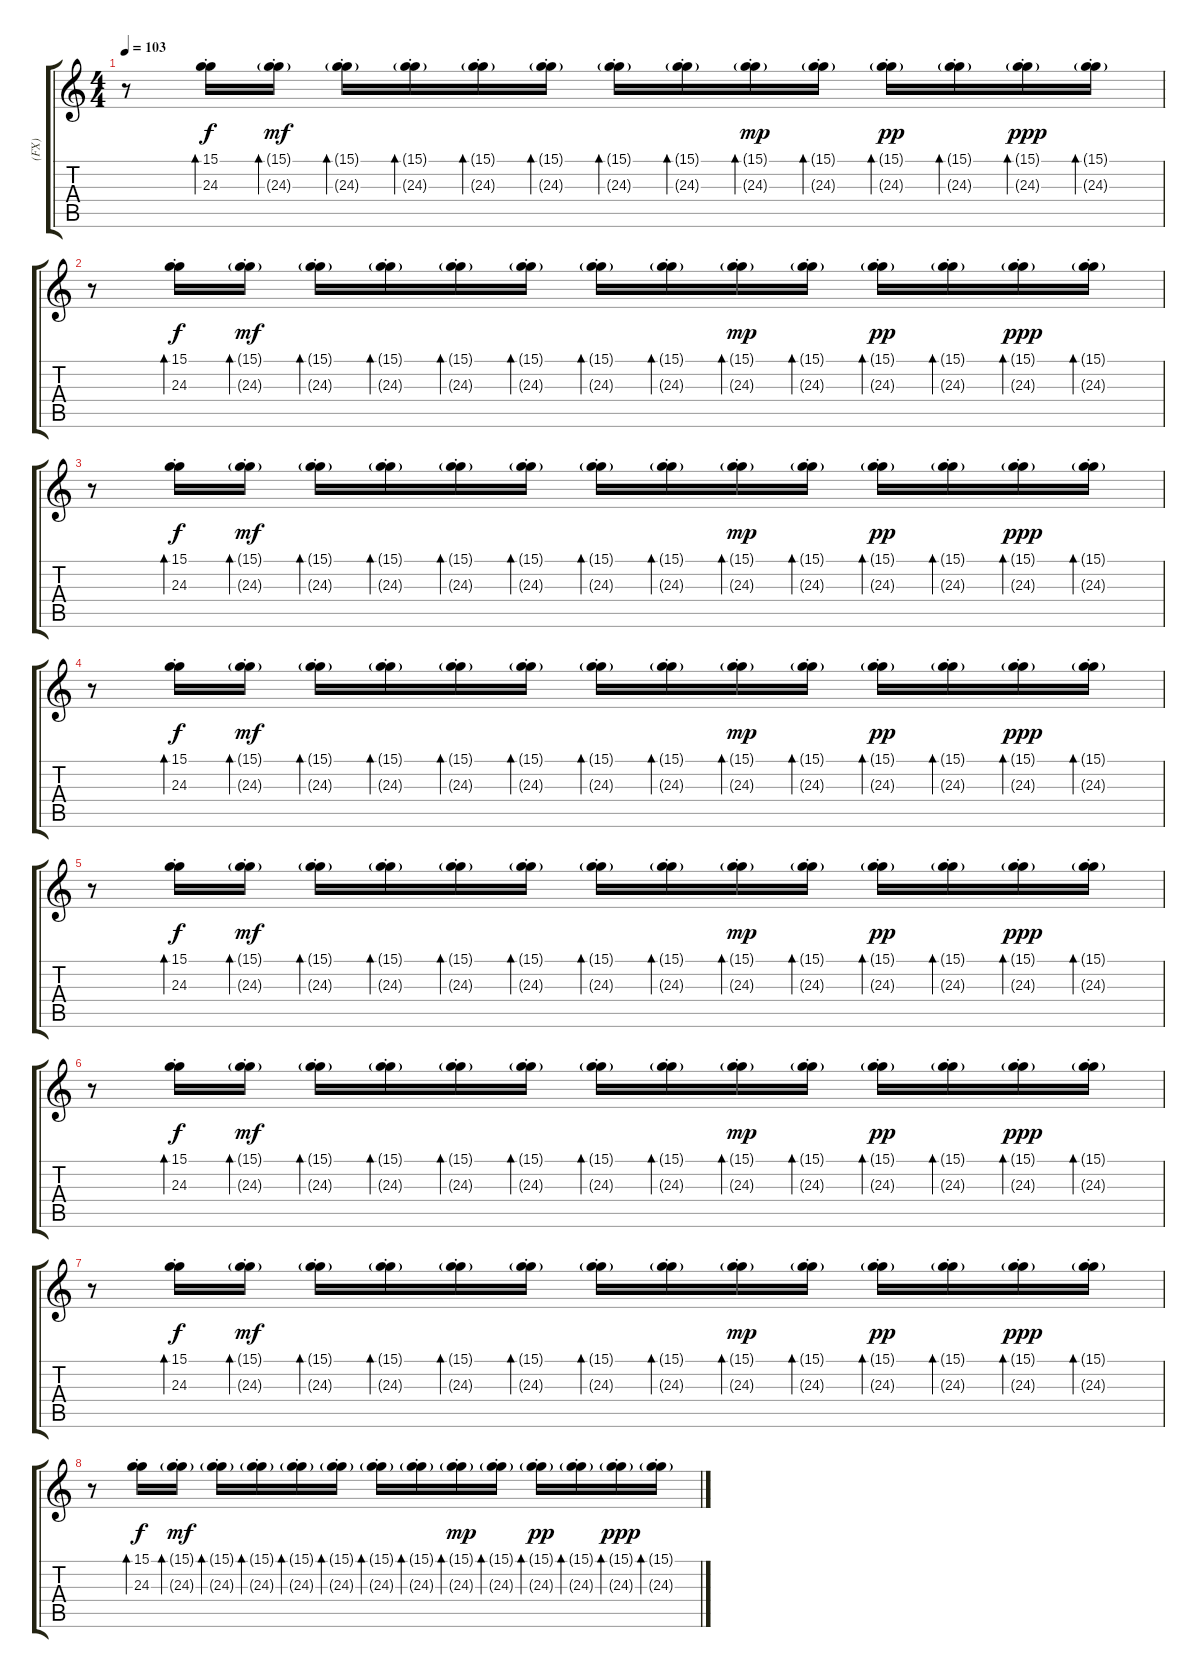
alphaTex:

\track ("(FX)" "(FX)") {instrument marimba}
\staff {score tabs}
\tuning (E4 B3 G3 D3 A2 E2) {hide}
\ts (4 4)
\tempo 103
\clef g2
\ks c
r.8{dy ppp} (15.1{st} 24.3).16{bd 120 dy f} (15.1{g st} 24.3{g st}).16{bd 120 dy mf} (15.1{g st} 24.3{g st}).16{bd 120} (15.1{g st} 24.3{g st}).16{bd 120} (15.1{g st} 24.3{g st}).16{bd 480} (15.1{g st} 24.3{g st}).16{bd 480} (15.1{g st} 24.3{g st}).16{bd 480} (15.1{g st} 24.3{g st}).16{bd 480} (15.1{g st} 24.3{g st}).16{bd 480 dy mp} (15.1{g st} 24.3{g st}).16{bd 480} (15.1{g st} 24.3{g st}).16{bd 480 dy pp} (15.1{g st} 24.3{g st}).16{bd 480} (15.1{g st} 24.3{g st}).16{bd 480 dy ppp} (15.1{g st} 24.3{g st}).16{bd 480} |
r.8 (15.1{st} 24.3).16{bd 120 dy f} (15.1{g st} 24.3{g st}).16{bd 120 dy mf} (15.1{g st} 24.3{g st}).16{bd 120} (15.1{g st} 24.3{g st}).16{bd 120} (15.1{g st} 24.3{g st}).16{bd 480} (15.1{g st} 24.3{g st}).16{bd 480} (15.1{g st} 24.3{g st}).16{bd 480} (15.1{g st} 24.3{g st}).16{bd 480} (15.1{g st} 24.3{g st}).16{bd 480 dy mp} (15.1{g st} 24.3{g st}).16{bd 480} (15.1{g st} 24.3{g st}).16{bd 480 dy pp} (15.1{g st} 24.3{g st}).16{bd 480} (15.1{g st} 24.3{g st}).16{bd 480 dy ppp} (15.1{g st} 24.3{g st}).16{bd 480} |
r.8 (15.1{st} 24.3).16{bd 120 dy f} (15.1{g st} 24.3{g st}).16{bd 120 dy mf} (15.1{g st} 24.3{g st}).16{bd 120} (15.1{g st} 24.3{g st}).16{bd 120} (15.1{g st} 24.3{g st}).16{bd 480} (15.1{g st} 24.3{g st}).16{bd 480} (15.1{g st} 24.3{g st}).16{bd 480} (15.1{g st} 24.3{g st}).16{bd 480} (15.1{g st} 24.3{g st}).16{bd 480 dy mp} (15.1{g st} 24.3{g st}).16{bd 480} (15.1{g st} 24.3{g st}).16{bd 480 dy pp} (15.1{g st} 24.3{g st}).16{bd 480} (15.1{g st} 24.3{g st}).16{bd 480 dy ppp} (15.1{g st} 24.3{g st}).16{bd 480} |
r.8 (15.1{st} 24.3).16{bd 120 dy f} (15.1{g st} 24.3{g st}).16{bd 120 dy mf} (15.1{g st} 24.3{g st}).16{bd 120} (15.1{g st} 24.3{g st}).16{bd 120} (15.1{g st} 24.3{g st}).16{bd 480} (15.1{g st} 24.3{g st}).16{bd 480} (15.1{g st} 24.3{g st}).16{bd 480} (15.1{g st} 24.3{g st}).16{bd 480} (15.1{g st} 24.3{g st}).16{bd 480 dy mp} (15.1{g st} 24.3{g st}).16{bd 480} (15.1{g st} 24.3{g st}).16{bd 480 dy pp} (15.1{g st} 24.3{g st}).16{bd 480} (15.1{g st} 24.3{g st}).16{bd 480 dy ppp} (15.1{g st} 24.3{g st}).16{bd 480} |
r.8 (15.1{st} 24.3).16{bd 120 dy f} (15.1{g st} 24.3{g st}).16{bd 120 dy mf} (15.1{g st} 24.3{g st}).16{bd 120} (15.1{g st} 24.3{g st}).16{bd 120} (15.1{g st} 24.3{g st}).16{bd 480} (15.1{g st} 24.3{g st}).16{bd 480} (15.1{g st} 24.3{g st}).16{bd 480} (15.1{g st} 24.3{g st}).16{bd 480} (15.1{g st} 24.3{g st}).16{bd 480 dy mp} (15.1{g st} 24.3{g st}).16{bd 480} (15.1{g st} 24.3{g st}).16{bd 480 dy pp} (15.1{g st} 24.3{g st}).16{bd 480} (15.1{g st} 24.3{g st}).16{bd 480 dy ppp} (15.1{g st} 24.3{g st}).16{bd 480} |
r.8 (15.1{st} 24.3).16{bd 120 dy f} (15.1{g st} 24.3{g st}).16{bd 120 dy mf} (15.1{g st} 24.3{g st}).16{bd 120} (15.1{g st} 24.3{g st}).16{bd 120} (15.1{g st} 24.3{g st}).16{bd 480} (15.1{g st} 24.3{g st}).16{bd 480} (15.1{g st} 24.3{g st}).16{bd 480} (15.1{g st} 24.3{g st}).16{bd 480} (15.1{g st} 24.3{g st}).16{bd 480 dy mp} (15.1{g st} 24.3{g st}).16{bd 480} (15.1{g st} 24.3{g st}).16{bd 480 dy pp} (15.1{g st} 24.3{g st}).16{bd 480} (15.1{g st} 24.3{g st}).16{bd 480 dy ppp} (15.1{g st} 24.3{g st}).16{bd 480} |
r.8 (15.1{st} 24.3).16{bd 120 dy f} (15.1{g st} 24.3{g st}).16{bd 120 dy mf} (15.1{g st} 24.3{g st}).16{bd 120} (15.1{g st} 24.3{g st}).16{bd 120} (15.1{g st} 24.3{g st}).16{bd 480} (15.1{g st} 24.3{g st}).16{bd 480} (15.1{g st} 24.3{g st}).16{bd 480} (15.1{g st} 24.3{g st}).16{bd 480} (15.1{g st} 24.3{g st}).16{bd 480 dy mp} (15.1{g st} 24.3{g st}).16{bd 480} (15.1{g st} 24.3{g st}).16{bd 480 dy pp} (15.1{g st} 24.3{g st}).16{bd 480} (15.1{g st} 24.3{g st}).16{bd 480 dy ppp} (15.1{g st} 24.3{g st}).16{bd 480} |
r.8 (15.1{st} 24.3).16{bd 120 dy f} (15.1{g st} 24.3{g st}).16{bd 120 dy mf} (15.1{g st} 24.3{g st}).16{bd 120} (15.1{g st} 24.3{g st}).16{bd 120} (15.1{g st} 24.3{g st}).16{bd 480} (15.1{g st} 24.3{g st}).16{bd 480} (15.1{g st} 24.3{g st}).16{bd 480} (15.1{g st} 24.3{g st}).16{bd 480} (15.1{g st} 24.3{g st}).16{bd 480 dy mp} (15.1{g st} 24.3{g st}).16{bd 480} (15.1{g st} 24.3{g st}).16{bd 480 dy pp} (15.1{g st} 24.3{g st}).16{bd 480} (15.1{g st} 24.3{g st}).16{bd 480 dy ppp} (15.1{g st} 24.3{g st}).16{bd 480}
